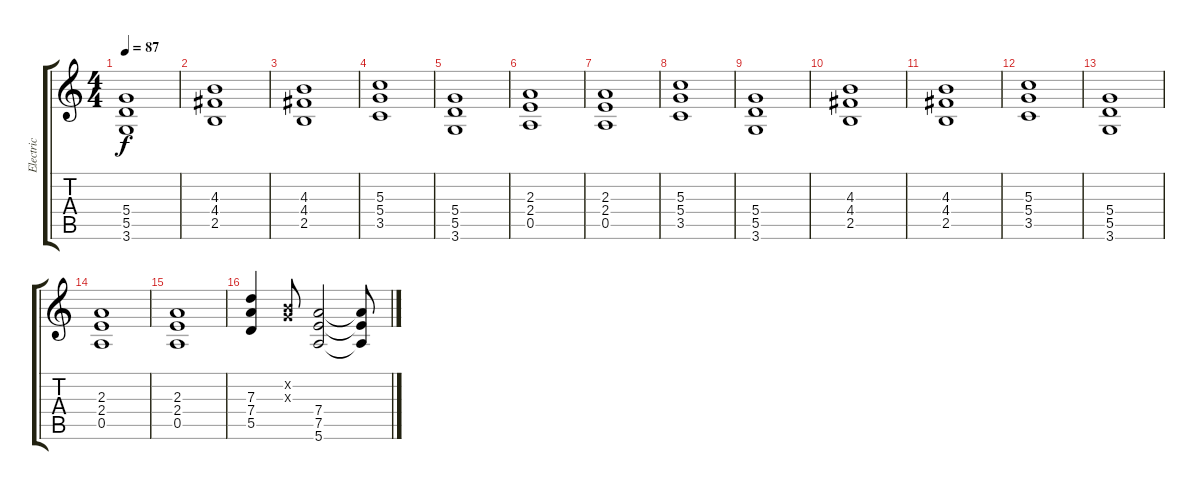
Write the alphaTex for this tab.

\track ("Electric" "Electric") {instrument electricguitarjazz}
\staff {score tabs}
\tuning (E4 B3 G3 D3 A2 E2) {hide}
\ts (4 4)
\tempo 87
\clef g2
\ks c
(5.4 5.5 3.6).1{dy f} |
(4.3 4.4 2.5).1 |
(4.3 4.4 2.5).1 |
(5.3 5.4 3.5).1 |
(5.4 5.5 3.6).1 |
(2.3 2.4 0.5).1 |
(2.3 2.4 0.5).1 |
(5.3 5.4 3.5).1 |
(5.4 5.5 3.6).1 |
(4.3 4.4 2.5).1 |
(4.3 4.4 2.5).1 |
(5.3 5.4 3.5).1 |
(5.4 5.5 3.6).1 |
(2.3 2.4 0.5).1 |
(2.3 2.4 0.5).1 |
(7.3 7.4 5.5).4 (0.2{x} 0.3{x}).8 (7.4 7.5 5.6).2 (7.4{t} 7.5{t} 5.6{t}).8
